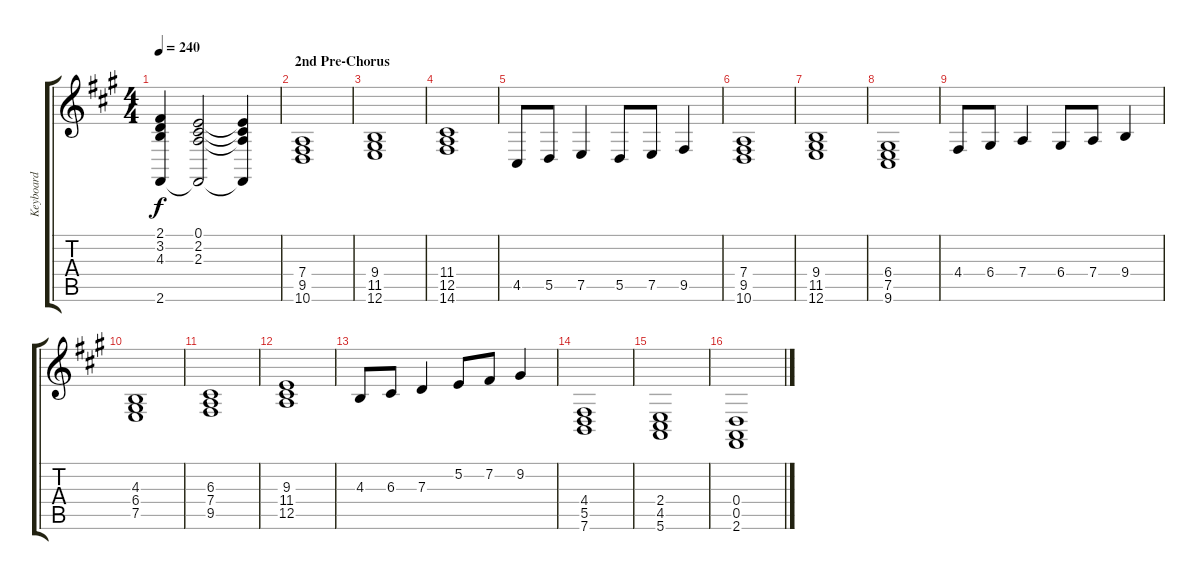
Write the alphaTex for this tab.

\track ("Keyboard" "Keyboard") {instrument stringensemble1}
\staff {score tabs}
\tuning (E4 B3 G3 D3 A2 E2) {hide}
\ts (4 4)
\tempo 240
\clef g2
\ks a
(2.1{t} 3.2{t} 4.3{t} 2.6{t}).4{dy f} (0.1 2.2 2.3 2.6{t}).2 (0.1{t} 2.2{t} 2.3{t} 2.6{t}).4 |
\section ("" "2nd Pre-Chorus")
(7.4 9.5 10.6).1 |
(9.4 11.5 12.6).1 |
(11.4 12.5 14.6).1 |
4.5.8 5.5.8 7.5.4 5.5.8 7.5.8 9.5.4 |
(7.4 9.5 10.6).1 |
(9.4 11.5 12.6).1 |
(6.4 7.5 9.6).1 |
4.4.8 6.4.8 7.4.4 6.4.8 7.4.8 9.4.4 |
(4.3 6.4 7.5).1 |
(6.3 7.4 9.5).1 |
(9.3 11.4 12.5).1 |
4.3.8 6.3.8 7.3.4 5.2.8 7.2.8 9.2.4 |
(4.4 5.5 7.6).1 |
(2.4 4.5 5.6).1 |
(0.4 0.5 2.6).1
